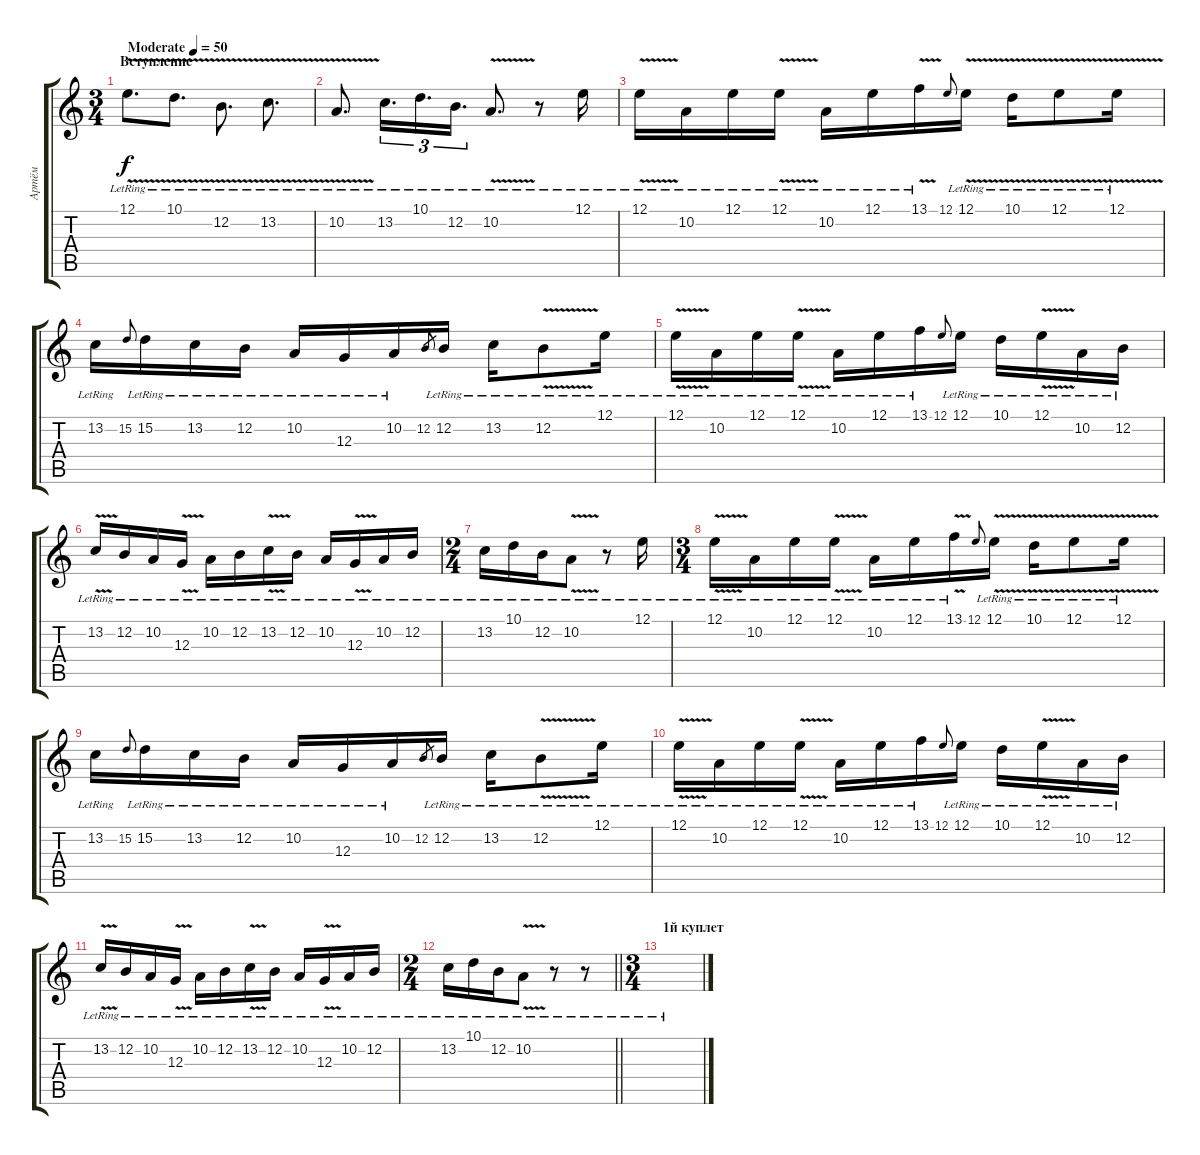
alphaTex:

\track ("Артём" "Артём") {instrument piccolo}
\staff {score tabs}
\tuning (E4 B3 G3 D3 A2 E2) {hide}
\ts (3 4)
\section ("" "Вступление")
\tempo (50 "Moderate")
\clef g2
\ks c
12.1{v lr}.8{d dy f instrument piccolo} 10.1{v lr}.8{d} 12.2{v lr}.8{d} 13.2{v lr}.8{d} |
10.2{v lr}.8{d} 13.2{lr}.16{d tu (3 2)} 10.1{lr}.16{d tu (3 2)} 12.2{lr}.16{d tu (3 2)} 10.2{v lr}.8{d} r.8 12.1{lr}.16 |
12.1{v lr}.16 10.2{lr}.16 12.1{lr}.16 12.1{v lr}.16 10.2{lr}.16 12.1{lr}.16 13.1{v lr}.16 12.1.8{gr onbeat} 12.1{v lr}.16 10.1{v lr}.16 12.1{v lr}.8 12.1{v lr}.16 |
13.2{lr}.16 15.2.8{gr onbeat} 15.2{lr}.16 13.2{lr}.16 12.2{lr}.16 10.2{lr}.16 12.3{lr}.16 10.2{lr}.16 12.2.8{gr} 12.2{lr}.16 13.2{lr}.16 12.2{v lr}.8 12.1{lr}.16 |
12.1{v lr}.16 10.2{lr}.16 12.1{lr}.16 12.1{v lr}.16 10.2{lr}.16 12.1{lr}.16 13.1{lr}.16 12.1.8{gr onbeat} 12.1{lr}.16 10.1{lr}.16 12.1{v lr}.16 10.2{lr}.16 12.2{lr}.16 |
13.2{v lr}.16 12.2{lr}.16 10.2{lr}.16 12.3{v lr}.16 10.2{lr}.16 12.2{lr}.16 13.2{v lr}.16 12.2{lr}.16 10.2{lr}.16 12.3{v lr}.16 10.2{lr}.16 12.2{lr}.16 |
\ts (2 4)
13.2{lr}.16 10.1{lr}.16 12.2{lr}.16 10.2{v lr}.8 r.8 12.1{lr}.16 |
\ts (3 4)
12.1{v lr}.16 10.2{lr}.16 12.1{lr}.16 12.1{v lr}.16 10.2{lr}.16 12.1{lr}.16 13.1{v lr}.16 12.1.8{gr onbeat} 12.1{v lr}.16 10.1{v lr}.16 12.1{v lr}.8 12.1{v lr}.16 |
13.2{lr}.16 15.2.8{gr onbeat} 15.2{lr}.16 13.2{lr}.16 12.2{lr}.16 10.2{lr}.16 12.3{lr}.16 10.2{lr}.16 12.2.8{gr} 12.2{lr}.16 13.2{lr}.16 12.2{v lr}.8 12.1{lr}.16 |
12.1{v lr}.16 10.2{lr}.16 12.1{lr}.16 12.1{v lr}.16 10.2{lr}.16 12.1{lr}.16 13.1{lr}.16 12.1.8{gr onbeat} 12.1{lr}.16 10.1{lr}.16 12.1{v lr}.16 10.2{lr}.16 12.2{lr}.16 |
13.2{v lr}.16 12.2{lr}.16 10.2{lr}.16 12.3{v lr}.16 10.2{lr}.16 12.2{lr}.16 13.2{v lr}.16 12.2{lr}.16 10.2{lr}.16 12.3{v lr}.16 10.2{lr}.16 12.2{lr}.16 |
\ts (2 4)
\barLineRight lightlight
13.2{lr}.16 10.1{lr}.16 12.2{lr}.16 10.2{v lr}.8 r.8 r.8 |
\ts (3 4)
\section ("" "1й куплет")
